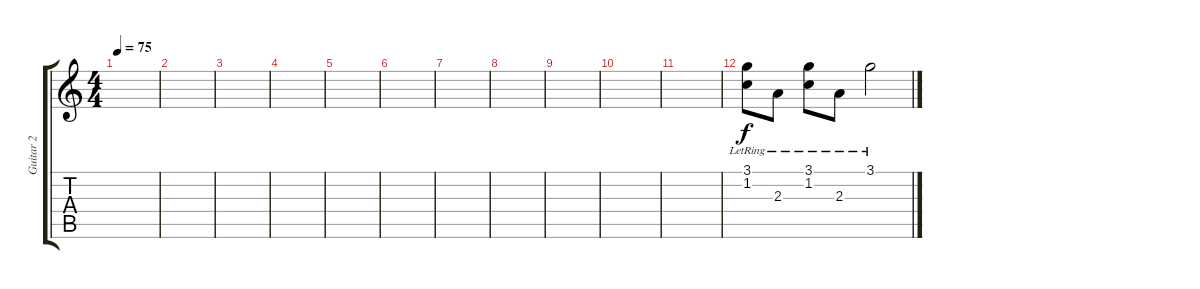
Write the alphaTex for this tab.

\track ("Guitar 2" "Guitar 2") {instrument acousticguitarsteel}
\staff {score tabs}
\tuning (E4 B3 G3 D3 A2 E2) {hide}
\ts (4 4)
\tempo 75
\clef g2
\ks c
|
|
|
|
|
|
|
|
|
|
|
(3.1{lr} 1.2{lr}).8 2.3{lr}.8 (3.1{lr} 1.2{lr}).8 2.3{lr}.8 3.1{lr}.2
